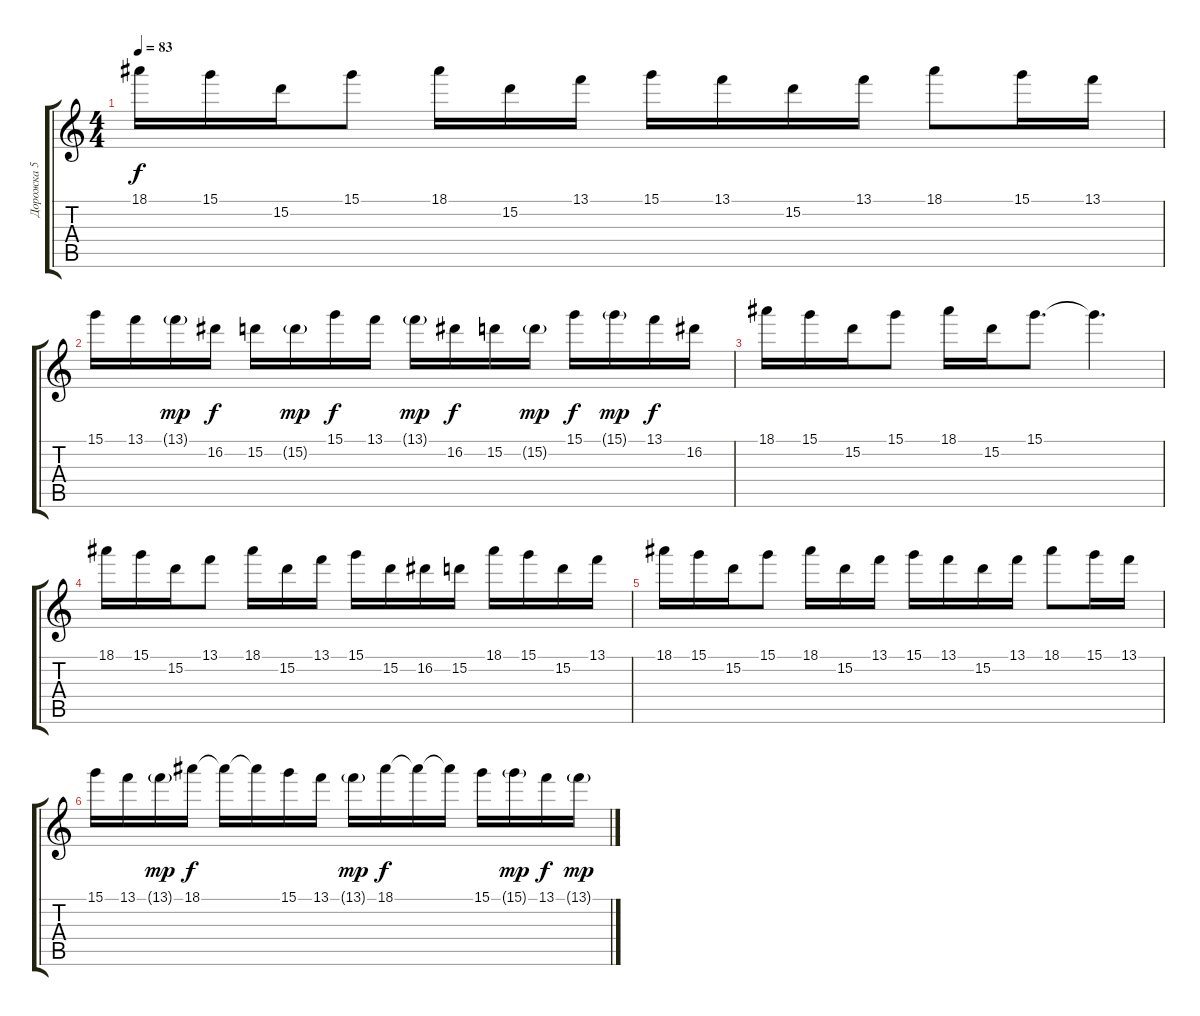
\track ("Дорожка 5" "Дорожка 5") {instrument electricguitarjazz}
\staff {score tabs}
\tuning (E4 B3 G3 D3 A2 D2) {hide}
\ts (4 4)
\tempo 83
\clef g2
\ks c
18.1.16{dy f} 15.1.16 15.2.16 15.1.8 18.1.16 15.2.16 13.1.16 15.1.16 13.1.16 15.2.16 13.1.16 18.1.8 15.1.16 13.1.16 |
15.1.16 13.1.16 13.1{g}.16{dy mp} 16.2.16{dy f} 15.2.16 15.2{g}.16{dy mp} 15.1.16{dy f} 13.1.16 13.1{g}.16{dy mp} 16.2.16{dy f} 15.2.16 15.2{g}.16{dy mp} 15.1.16{dy f} 15.1{g}.16{dy mp} 13.1.16{dy f} 16.2.16 |
18.1.16 15.1.16 15.2.16 15.1.8 18.1.16 15.2.16 15.1.8{d} 15.1{t}.4{d} |
18.1.16 15.1.16 15.2.16 13.1.8 18.1.16 15.2.16 13.1.16 15.1.16 15.2.16 16.2.16 15.2.16 18.1.16 15.1.16 15.2.16 13.1.16 |
18.1.16 15.1.16 15.2.16 15.1.8 18.1.16 15.2.16 13.1.16 15.1.16 13.1.16 15.2.16 13.1.16 18.1.8 15.1.16 13.1.16 |
15.1.16 13.1.16 13.1{g}.16{dy mp} 18.1.16{dy f} 18.1{t}.16 18.1{t}.16 15.1.16 13.1.16 13.1{g}.16{dy mp} 18.1.16{dy f} 18.1{t}.16 18.1{t}.16 15.1.16 15.1{g}.16{dy mp} 13.1.16{dy f} 13.1{g}.16{dy mp}
